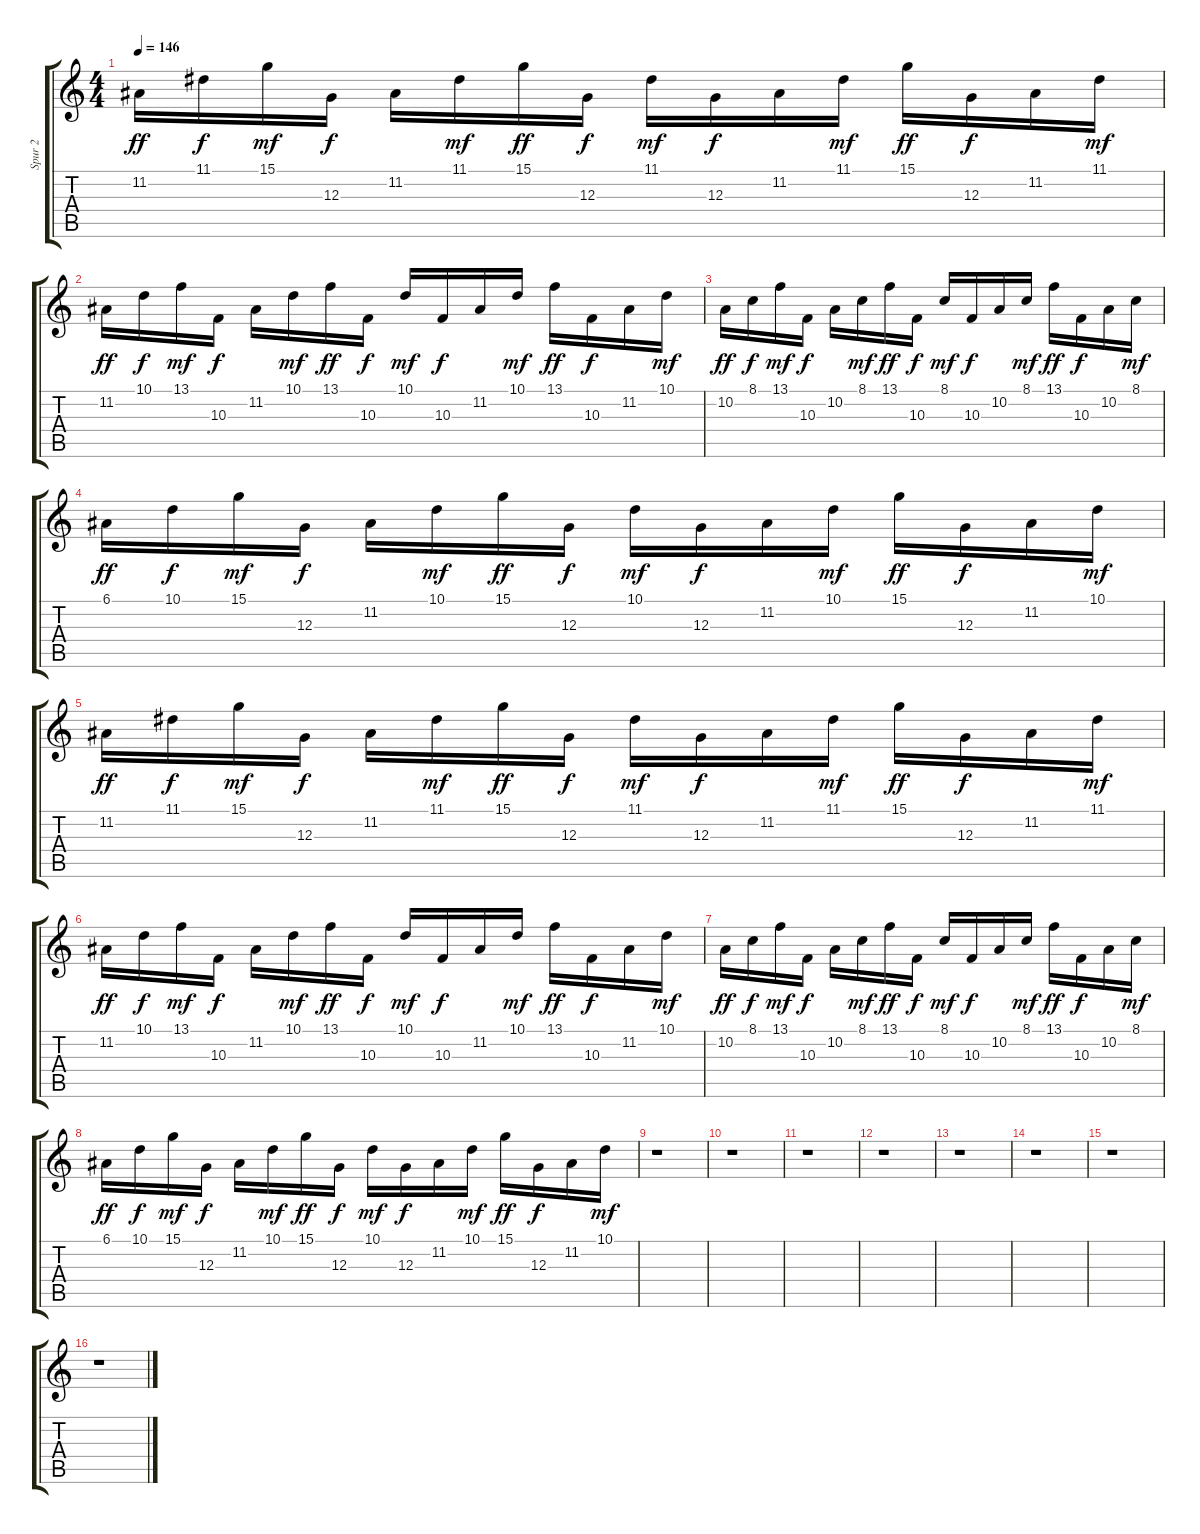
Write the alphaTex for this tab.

\track ("Spur 2" "Spur 2") {instrument lead2sawtooth}
\staff {score tabs}
\tuning (E4 B3 G3 D3 A2 E2) {hide}
\ts (4 4)
\tempo 146
\clef g2
\ks c
11.2.16{dy ff balance 0} 11.1.16{dy f balance 1} 15.1.16{dy mf balance 2} 12.3.16{dy f balance 3} 11.2.16{balance 4} 11.1.16{dy mf balance 5} 15.1.16{dy ff balance 6} 12.3.16{dy f balance 7} 11.1.16{dy mf balance 8} 12.3.16{dy f balance 9} 11.2.16{balance 10} 11.1.16{dy mf balance 11} 15.1.16{dy ff balance 12} 12.3.16{dy f balance 13} 11.2.16{balance 14} 11.1.16{dy mf balance 15} |
11.2.16{dy ff balance 16} 10.1.16{dy f balance 15} 13.1.16{dy mf balance 14} 10.3.16{dy f balance 13} 11.2.16{balance 12} 10.1.16{dy mf balance 11} 13.1.16{dy ff balance 10} 10.3.16{dy f balance 9} 10.1.16{dy mf balance 8} 10.3.16{dy f balance 7} 11.2.16{balance 6} 10.1.16{dy mf balance 5} 13.1.16{dy ff balance 4} 10.3.16{dy f balance 3} 11.2.16{balance 2} 10.1.16{dy mf balance 1} |
10.2.16{dy ff balance 0} 8.1.16{dy f balance 1} 13.1.16{dy mf balance 2} 10.3.16{dy f balance 3} 10.2.16{balance 4} 8.1.16{dy mf balance 5} 13.1.16{dy ff balance 6} 10.3.16{dy f balance 7} 8.1.16{dy mf balance 8} 10.3.16{dy f balance 9} 10.2.16{balance 10} 8.1.16{dy mf balance 11} 13.1.16{dy ff balance 12} 10.3.16{dy f balance 13} 10.2.16{balance 14} 8.1.16{dy mf balance 15} |
6.1.16{dy ff balance 16} 10.1.16{dy f balance 15} 15.1.16{dy mf balance 14} 12.3.16{dy f balance 13} 11.2.16{balance 12} 10.1.16{dy mf balance 11} 15.1.16{dy ff balance 10} 12.3.16{dy f balance 9} 10.1.16{dy mf balance 8} 12.3.16{dy f balance 7} 11.2.16{balance 6} 10.1.16{dy mf balance 5} 15.1.16{dy ff balance 4} 12.3.16{dy f balance 3} 11.2.16{balance 2} 10.1.16{dy mf balance 1} |
11.2.16{dy ff balance 0} 11.1.16{dy f balance 1} 15.1.16{dy mf balance 2} 12.3.16{dy f balance 3} 11.2.16{balance 4} 11.1.16{dy mf balance 5} 15.1.16{dy ff balance 6} 12.3.16{dy f balance 7} 11.1.16{dy mf balance 8} 12.3.16{dy f balance 9} 11.2.16{balance 10} 11.1.16{dy mf balance 11} 15.1.16{dy ff balance 12} 12.3.16{dy f balance 13} 11.2.16{balance 14} 11.1.16{dy mf balance 15} |
11.2.16{dy ff balance 16} 10.1.16{dy f balance 15} 13.1.16{dy mf balance 14} 10.3.16{dy f balance 13} 11.2.16{balance 12} 10.1.16{dy mf balance 11} 13.1.16{dy ff balance 10} 10.3.16{dy f balance 9} 10.1.16{dy mf balance 8} 10.3.16{dy f balance 7} 11.2.16{balance 6} 10.1.16{dy mf balance 5} 13.1.16{dy ff balance 4} 10.3.16{dy f balance 3} 11.2.16{balance 2} 10.1.16{dy mf balance 1} |
10.2.16{dy ff balance 0} 8.1.16{dy f balance 1} 13.1.16{dy mf balance 2} 10.3.16{dy f balance 3} 10.2.16{balance 4} 8.1.16{dy mf balance 5} 13.1.16{dy ff balance 6} 10.3.16{dy f balance 7} 8.1.16{dy mf balance 8} 10.3.16{dy f balance 9} 10.2.16{balance 10} 8.1.16{dy mf balance 11} 13.1.16{dy ff balance 12} 10.3.16{dy f balance 13} 10.2.16{balance 14} 8.1.16{dy mf balance 14} |
6.1.16{dy ff balance 16} 10.1.16{dy f balance 15} 15.1.16{dy mf balance 14} 12.3.16{dy f balance 13} 11.2.16{balance 12} 10.1.16{dy mf balance 11} 15.1.16{dy ff balance 10} 12.3.16{dy f balance 9} 10.1.16{dy mf balance 8} 12.3.16{dy f balance 7} 11.2.16{balance 6} 10.1.16{dy mf balance 5} 15.1.16{dy ff balance 4} 12.3.16{dy f balance 3} 11.2.16{balance 2} 10.1.16{dy mf balance 1} |
r.1 |
r.1 |
r.1 |
r.1 |
r.1 |
r.1 |
r.1 |
r.1
